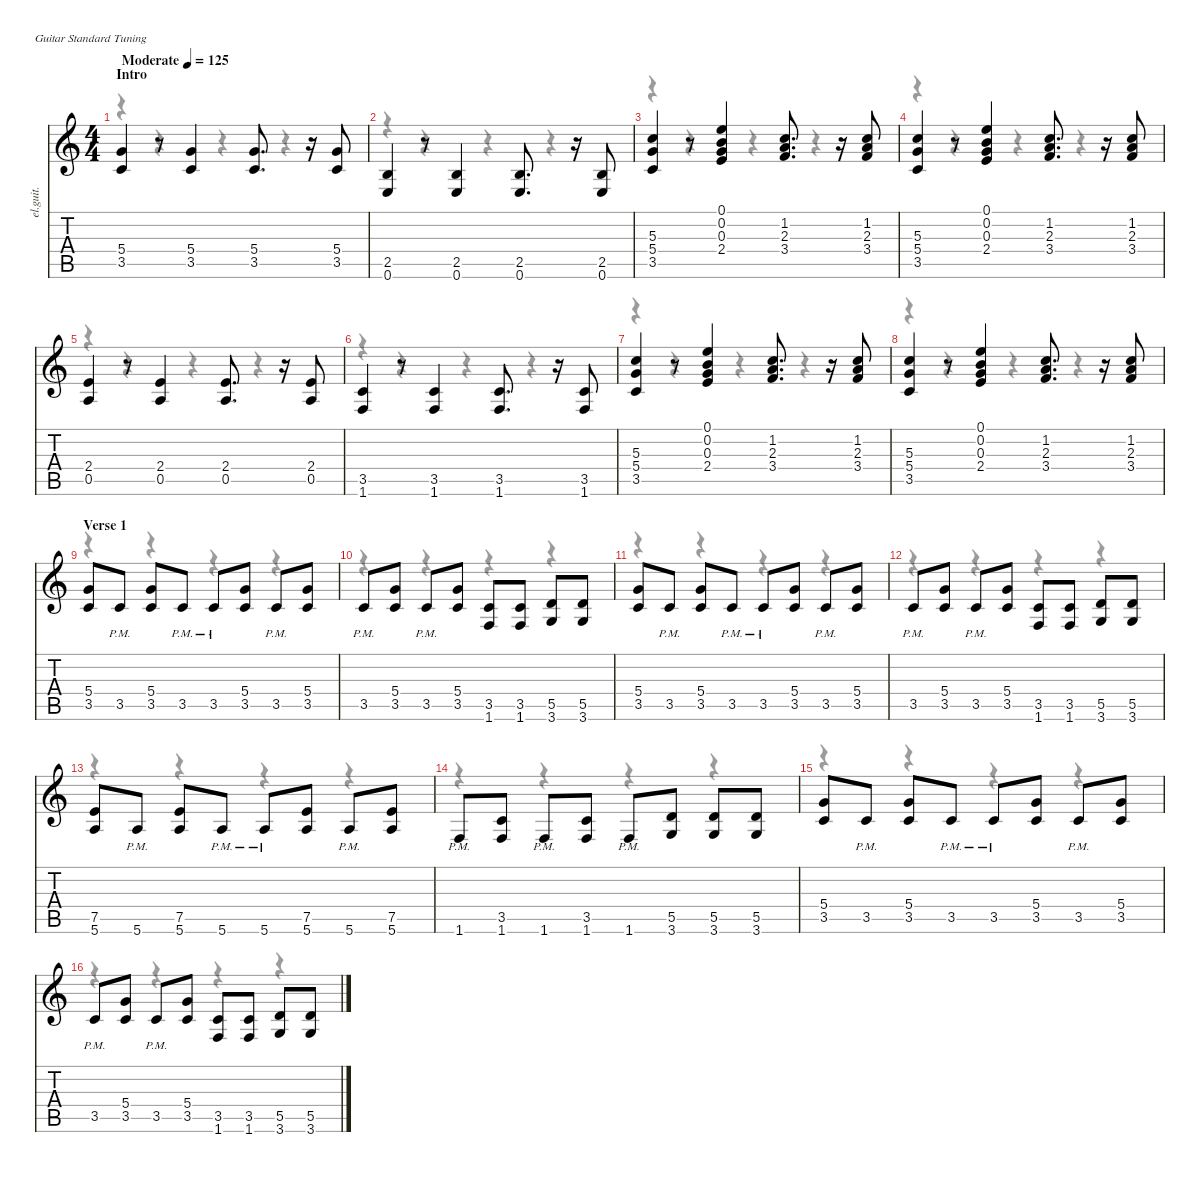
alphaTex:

\defaultSystemsLayout 4
\hideDynamics
\bracketExtendMode nobrackets
\otherSystemsTrackNameOrientation horizontal
\track ("Gtr Clean" "el.guit.") {instrument electricguitarclean}
\staff {score tabs}
\tuning (E4 B3 G3 D3 A2 E2)
\voice
\ts (4 4)
\beaming (8 2 2 2 2)
\section ("" "Intro")
\tempo (125 "Moderate")
\clef g2
\ks c
(5.4 3.5).4{dy f instrument electricguitarclean beam Up} r.8{beam Up} (5.4 3.5).4{beam Up} (5.4 3.5).8{d beam Up} r.16{beam Up} (5.4 3.5).8{beam Up} |
(2.5 0.6).4{beam Up} r.8{beam Up} (2.5 0.6).4{beam Up} (2.5 0.6).8{d beam Up} r.16{beam Up} (2.5 0.6).8{beam Up} |
(5.3 5.4 3.5).4{beam Up} r.8{beam Up} (0.1 0.2 0.3 2.4).4{beam Up} (1.2 2.3 3.4).8{d beam Up} r.16{beam Up} (1.2 2.3 3.4).8{beam Up} |
(5.3 5.4 3.5).4{beam Up} r.8{beam Up} (0.1 0.2 0.3 2.4).4{beam Up} (1.2 2.3 3.4).8{d beam Up} r.16{beam Up} (1.2 2.3 3.4).8{beam Up} |
(2.4 0.5).4{beam Up} r.8{beam Up} (2.4 0.5).4{beam Up} (2.4 0.5).8{d beam Up} r.16{beam Up} (2.4 0.5).8{beam Up} |
(3.5 1.6).4{beam Up} r.8{beam Up} (3.5 1.6).4{beam Up} (3.5 1.6).8{d beam Up} r.16{beam Up} (3.5 1.6).8{beam Up} |
(5.3 5.4 3.5).4{beam Up} r.8{beam Up} (0.1 0.2 0.3 2.4).4{beam Up} (1.2 2.3 3.4).8{d beam Up} r.16{beam Up} (1.2 2.3 3.4).8{beam Up} |
(5.3 5.4 3.5).4{beam Up} r.8{beam Up} (0.1 0.2 0.3 2.4).4{beam Up} (1.2 2.3 3.4).8{d beam Up} r.16{beam Up} (1.2 2.3 3.4).8{beam Up} |
\section ("" "Verse 1")
(5.4 3.5).8{beam Up} 3.5{pm}.8{beam Up} (5.4 3.5).8{beam Up} 3.5{pm}.8{beam Up} 3.5{pm}.8{beam Up} (5.4 3.5).8{beam Up} 3.5{pm}.8{beam Up} (5.4 3.5).8{beam Up} |
3.5{pm}.8{beam Up} (5.4 3.5).8{beam Up} 3.5{pm}.8{beam Up} (5.4 3.5).8{beam Up} (3.5 1.6).8{beam Up} (3.5 1.6).8{beam Up} (5.5 3.6).8{beam Up} (5.5 3.6).8{beam Up} |
(5.4 3.5).8{beam Up} 3.5{pm}.8{beam Up} (5.4 3.5).8{beam Up} 3.5{pm}.8{beam Up} 3.5{pm}.8{beam Up} (5.4 3.5).8{beam Up} 3.5{pm}.8{beam Up} (5.4 3.5).8{beam Up} |
3.5{pm}.8{beam Up} (5.4 3.5).8{beam Up} 3.5{pm}.8{beam Up} (5.4 3.5).8{beam Up} (3.5 1.6).8{beam Up} (3.5 1.6).8{beam Up} (5.5 3.6).8{beam Up} (5.5 3.6).8{beam Up} |
(7.5 5.6).8{beam Up} 5.6{pm}.8{beam Up} (7.5 5.6).8{beam Up} 5.6{pm}.8{beam Up} 5.6{pm}.8{beam Up} (7.5 5.6).8{beam Up} 5.6{pm}.8{beam Up} (7.5 5.6).8{beam Up} |
1.6{pm}.8{beam Up} (3.5 1.6).8{beam Up} 1.6{pm}.8{beam Up} (3.5 1.6).8{beam Up} 1.6{pm}.8{beam Up} (5.5 3.6).8{beam Up} (5.5 3.6).8{beam Up} (5.5 3.6).8{beam Up} |
(5.4 3.5).8{beam Up} 3.5{pm}.8{beam Up} (5.4 3.5).8{beam Up} 3.5{pm}.8{beam Up} 3.5{pm}.8{beam Up} (5.4 3.5).8{beam Up} 3.5{pm}.8{beam Up} (5.4 3.5).8{beam Up} |
3.5{pm}.8{beam Up} (5.4 3.5).8{beam Up} 3.5{pm}.8{beam Up} (5.4 3.5).8{beam Up} (3.5 1.6).8{beam Up} (3.5 1.6).8{beam Up} (5.5 3.6).8{beam Up} (5.5 3.6).8{beam Up}
\voice
\clef g2
\ottava regular
\simile none
\ks c
r.4{dy mf beam Down} r.4{beam Down} r.4{beam Down} r.4{beam Down} |
r.4{beam Down} r.4{beam Down} r.4{beam Down} r.4{beam Down} |
r.4{beam Down} r.4{beam Down} r.4{beam Down} r.4{beam Down} |
r.4{beam Down} r.4{beam Down} r.4{beam Down} r.4{beam Down} |
r.4{beam Down} r.4{beam Down} r.4{beam Down} r.4{beam Down} |
r.4{beam Down} r.4{beam Down} r.4{beam Down} r.4{beam Down} |
r.4{beam Down} r.4{beam Down} r.4{beam Down} r.4{beam Down} |
r.4{beam Down} r.4{beam Down} r.4{beam Down} r.4{beam Down} |
r.4{beam Down} r.4{beam Down} r.4{beam Down} r.4{beam Down} |
r.4{beam Down} r.4{beam Down} r.4{beam Down} r.4{beam Down} |
r.4{beam Down} r.4{beam Down} r.4{beam Down} r.4{beam Down} |
r.4{beam Down} r.4{beam Down} r.4{beam Down} r.4{beam Down} |
r.4{beam Down} r.4{beam Down} r.4{beam Down} r.4{beam Down} |
r.4{beam Down} r.4{beam Down} r.4{beam Down} r.4{beam Down} |
r.4{beam Down} r.4{beam Down} r.4{beam Down} r.4{beam Down} |
r.4{beam Down} r.4{beam Down} r.4{beam Down} r.4{beam Down}
